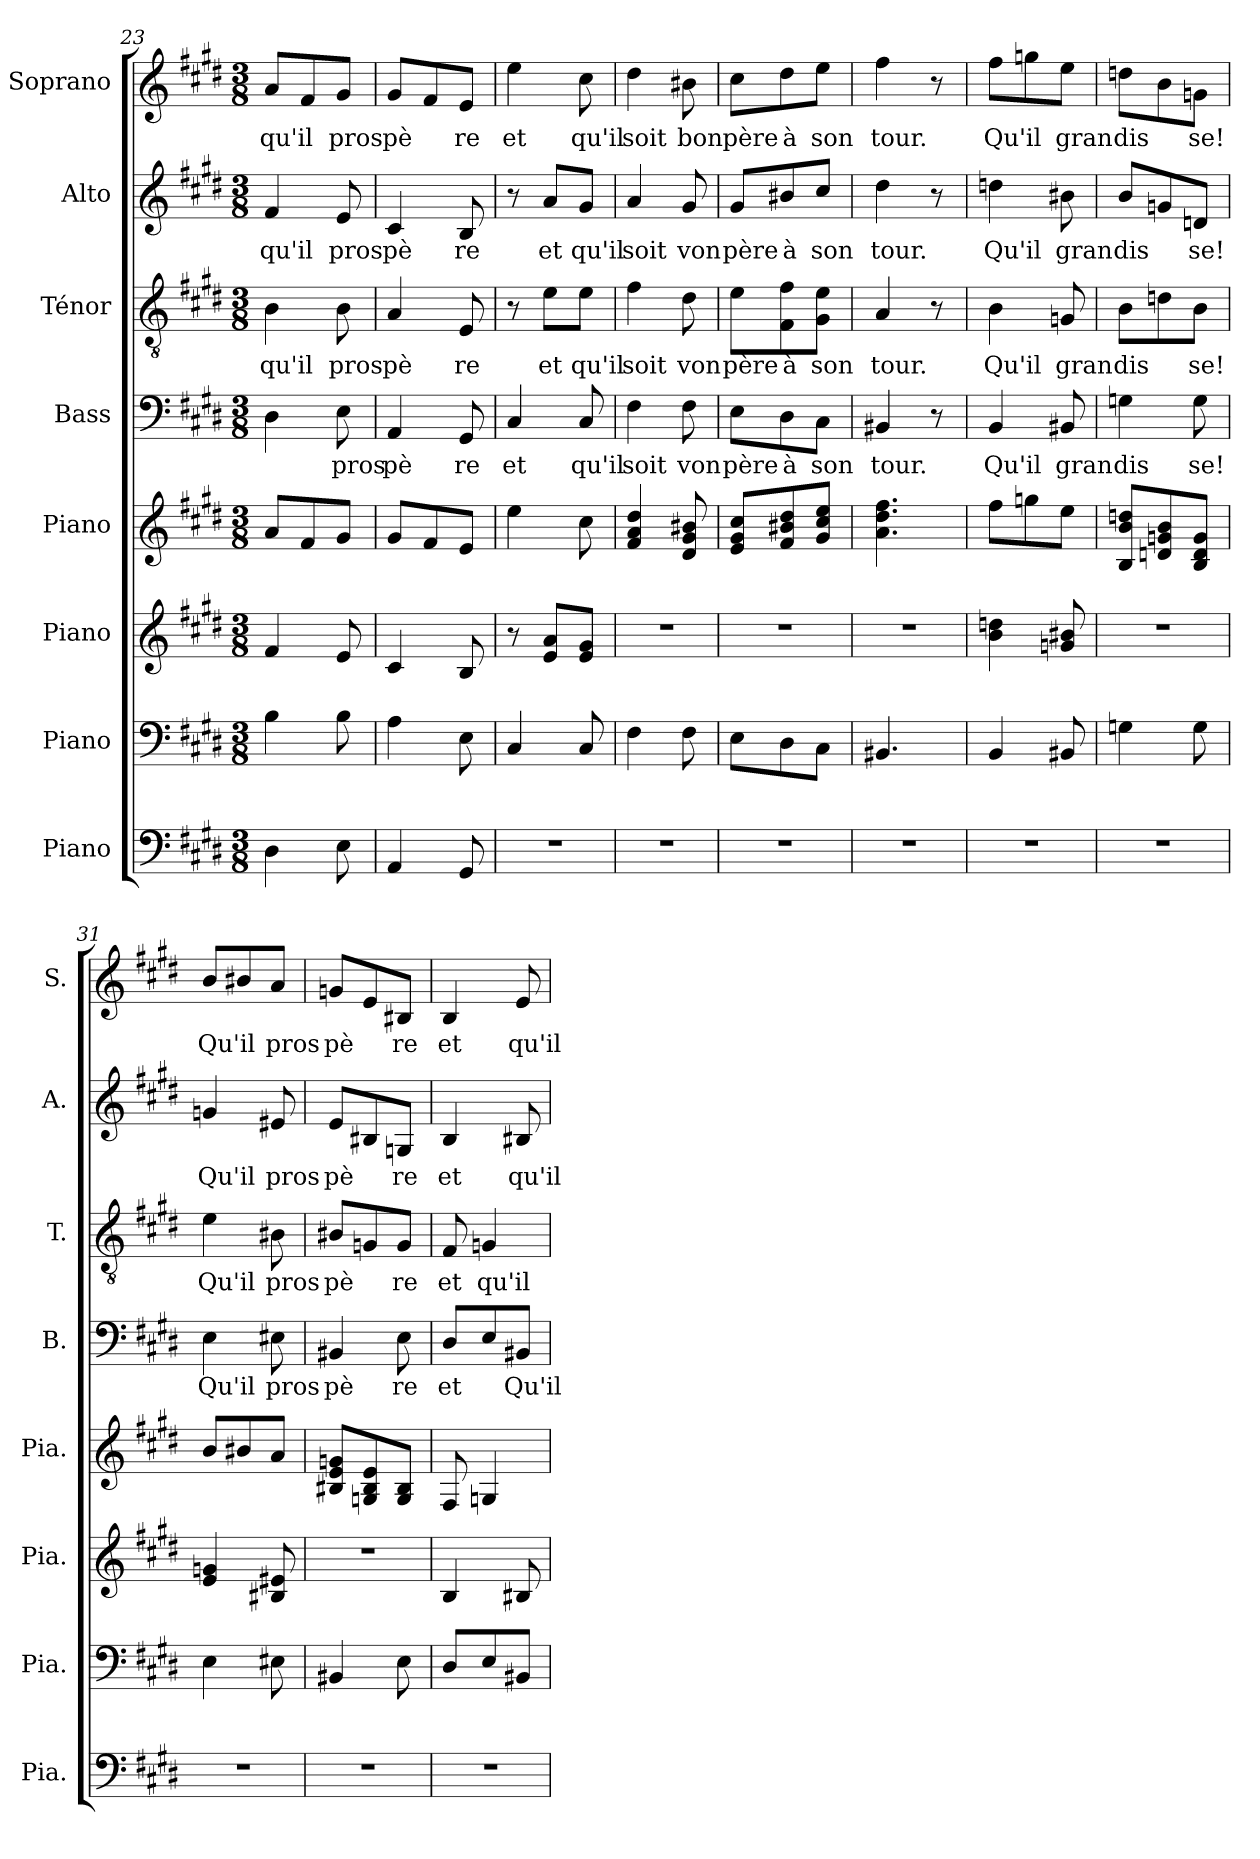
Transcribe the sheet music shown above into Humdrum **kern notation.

**kern	**kern	**kern	**kern	**kern	**text	**kern	**text	**kern	**text	**kern	**text
*part8	*part7	*part6	*part5	*part4	*part4	*part3	*part3	*part2	*part2	*part1	*part1
*staff8	*staff7	*staff6	*staff5	*staff4	*staff4	*staff3	*staff3	*staff2	*staff2	*staff1	*staff1
*I"Piano	*I"Piano	*I"Piano	*I"Piano	*I"Bass	*	*I"Ténor	*	*I"Alto	*	*I"Soprano	*
*I'Pia.	*I'Pia.	*I'Pia.	*I'Pia.	*I'B.	*	*I'T.	*	*I'A.	*	*I'S.	*
!!LO:PB:g=z
*clefF4	*clefF4	*clefG2	*clefG2	*clefF4	*	*clefGv2	*	*clefG2	*	*clefG2	*
*k[f#c#g#d#]	*k[f#c#g#d#]	*k[f#c#g#d#]	*k[f#c#g#d#]	*k[f#c#g#d#]	*	*k[f#c#g#d#]	*	*k[f#c#g#d#]	*	*k[f#c#g#d#]	*
*M3/8	*M3/8	*M3/8	*M3/8	*M3/8	*	*M3/8	*	*M3/8	*	*M3/8	*
=23	=23	=23	=23	=23	=23	=23	=23	=23	=23	=23	=23
!	!	!	!	!	!	!	!LO:LY:b	!	!LO:LY:b	!	!LO:LY:b
4D#\	4B\	4f#/	8a/L	4D#\	.	4B\	qu'il	4f#/	qu'il	8a/L	qu'il
.	.	.	8f#/	.	.	.	.	.	.	8f#/	.
!	!	!	!	!	!LO:LY:b	!	!LO:LY:b	!	!LO:LY:b	!	!LO:LY:b
8E\	8B\	8e/	8g#/J	8E\	pros	8B\	pros	8e/	pros	8g#/J	pros
=24	=24	=24	=24	=24	=24	=24	=24	=24	=24	=24	=24
!	!	!	!	!	!LO:LY:b	!	!LO:LY:b	!	!LO:LY:b	!	!LO:LY:b
4AA/	4A\	4c#/	8g#/L	4AA/	pè	4A/	pè	4c#/	pè	8g#/L	pè
.	.	.	8f#/	.	.	.	.	.	.	8f#/	.
!	!	!	!	!	!LO:LY:b	!	!LO:LY:b	!	!LO:LY:b	!	!LO:LY:b
8GG#/	8E\	8B/	8e/J	8GG#/	re	8E/	re	8B/	re	8e/J	re
=25	=25	=25	=25	=25	=25	=25	=25	=25	=25	=25	=25
!	!	!	!	!	!LO:LY:b	!	!	!	!	!	!LO:LY:b
4.r	4C#/	8r	4ee\	4C#/	et	8r	.	8r	.	4ee\	et
!	!	!	!	!	!	!	!LO:LY:b	!	!LO:LY:b	!	!
.	.	8e/ 8a/L	.	.	.	8e\L	et	8a/L	et	.	.
!	!	!	!	!	!LO:LY:b	!	!LO:LY:b	!	!LO:LY:b	!	!LO:LY:b
.	8C#/	8e/ 8g#/J	8cc#\	8C#/	qu'il	8e\J	qu'il	8g#/J	qu'il	8cc#\	qu'il
=26	=26	=26	=26	=26	=26	=26	=26	=26	=26	=26	=26
!	!	!	!	!	!LO:LY:b	!	!LO:LY:b	!	!LO:LY:b	!	!LO:LY:b
4.r	4F#\	4.r	4f#/ 4a/ 4dd#/	4F#\	soit	4f#\	soit	4a/	soit	4dd#\	soit
!	!	!	!	!	!LO:LY:b	!	!LO:LY:b	!	!LO:LY:b	!	!LO:LY:b
.	8F#\	.	8d#/ 8g#/ 8b#X/	8F#\	von	8d#\	von	8g#/	von	8b#X\	bon
=27	=27	=27	=27	=27	=27	=27	=27	=27	=27	=27	=27
!	!	!	!	!	!LO:LY:b	!	!LO:LY:b	!	!LO:LY:b	!	!LO:LY:b
4.r	8E\L	4.r	8e/ 8g#/ 8cc#/L	8E\L	père	8e\L	père	8g#/L	père	8cc#\L	père
!	!	!	!	!	!LO:LY:b	!	!LO:LY:b	!	!LO:LY:b	!	!LO:LY:b
.	8D#\	.	8f#/ 8b#X/ 8dd#/	8D#\	à	8F#\ 8f#\	à	8b#X/	à	8dd#\	à
!	!	!	!	!	!LO:LY:b	!	!LO:LY:b	!	!LO:LY:b	!	!LO:LY:b
.	8C#\J	.	8g#/ 8cc#/ 8ee/J	8C#\J	son	8G#\ 8e\J	son	8cc#/J	son	8ee\J	son
=28	=28	=28	=28	=28	=28	=28	=28	=28	=28	=28	=28
!	!	!	!	!	!LO:LY:b	!	!LO:LY:b	!	!LO:LY:b	!	!LO:LY:b
4.r	4.BB#X/	4.r	4.a\ 4.dd#\ 4.ff#\	4BB#X/	tour.	4A/	tour.	4dd#\	tour.	4ff#\	tour.
.	.	.	.	8r	.	8r	.	8r	.	8r	.
=29	=29	=29	=29	=29	=29	=29	=29	=29	=29	=29	=29
!	!	!	!	!	!LO:LY:b	!	!LO:LY:b	!	!LO:LY:b	!	!LO:LY:b
4.r	4BB/	4b\ 4ddn\	8ff#\L	4BB/	Qu'il	4B\	Qu'il	4ddn\	Qu'il	8ff#\L	Qu'il
.	.	.	8ggn\	.	.	.	.	.	.	8ggn\	.
!	!	!	!	!	!LO:LY:b	!	!LO:LY:b	!	!LO:LY:b	!	!LO:LY:b
.	8BB#X/	8gn/ 8b#X/	8ee\J	8BB#X/	gran	8Gn/	gran	8b#X\	gran	8ee\J	gran
=30	=30	=30	=30	=30	=30	=30	=30	=30	=30	=30	=30
!	!	!	!	!	!LO:LY:b	!	!LO:LY:b	!	!LO:LY:b	!	!LO:LY:b
4.r	4Gn\	4.r	8B/ 8b/ 8ddn/L	4Gn\	dis	8B\L	dis	8b/L	dis	8ddn\L	dis
.	.	.	8dn/ 8gn/ 8b/	.	.	8dn\	.	8gn/	.	8b\	.
!	!	!	!	!	!LO:LY:b	!	!LO:LY:b	!	!LO:LY:b	!	!LO:LY:b
.	8G\	.	8B/ 8d/ 8g/J	8G\	se!	8B\J	se!	8dn/J	se!	8gn\J	se!
=31	=31	=31	=31	=31	=31	=31	=31	=31	=31	=31	=31
!	!	!	!	!	!LO:LY:b	!	!LO:LY:b	!	!LO:LY:b	!	!LO:LY:b
4.r	4E\	4e/ 4gn/	8b/L	4E\	Qu'il	4e\	Qu'il	4gn/	Qu'il	8b/L	Qu'il
.	.	.	8b#X/	.	.	.	.	.	.	8b#X/	.
!	!	!	!	!	!LO:LY:b	!	!LO:LY:b	!	!LO:LY:b	!	!LO:LY:b
.	8E#X\	8B#X/ 8e#X/	8a/J	8E#X\	pros	8B#X\	pros	8e#X/	pros	8a/J	pros
=32	=32	=32	=32	=32	=32	=32	=32	=32	=32	=32	=32
!	!	!	!	!	!LO:LY:b	!	!LO:LY:b	!	!LO:LY:b	!	!LO:LY:b
4.r	4BB#X/	4.r	8B#X/ 8e/ 8gn/L	4BB#X/	pè	8B#X/L	pè	8e/L	pè	8gn/L	pè
.	.	.	8Gn/ 8B#/ 8e/	.	.	8Gn/	.	8B#X/	.	8e/	.
!	!	!	!	!	!LO:LY:b	!	!LO:LY:b	!	!LO:LY:b	!	!LO:LY:b
.	8E\	.	8G/ 8B#/J	8E\	re	8G/J	re	8Gn/J	re	8B#X/J	re
!!LO:PB:g=z
=33	=33	=33	=33	=33	=33	=33	=33	=33	=33	=33	=33
!	!	!	!	!	!LO:LY:b	!	!LO:LY:b	!	!LO:LY:b	!	!LO:LY:b
4.r	8D#/L	4B/	8F#/	8D#/L	et	8F#/	et	4B/	et	4B/	et
!	!	!	!	!	!	!	!LO:LY:b	!	!	!	!
.	8E/	.	4Gn/	8E/	.	4Gn/	qu'il	.	.	.	.
!	!	!	!	!	!LO:LY:b	!	!	!	!LO:LY:b	!	!LO:LY:b
.	8BB#X/J	8B#X/	.	8BB#X/J	Qu'il	.	.	8B#X/	qu'il	8e/	qu'il
=	=	=	=	=	=	=	=	=	=	=	=
*-	*-	*-	*-	*-	*-	*-	*-	*-	*-	*-	*-
